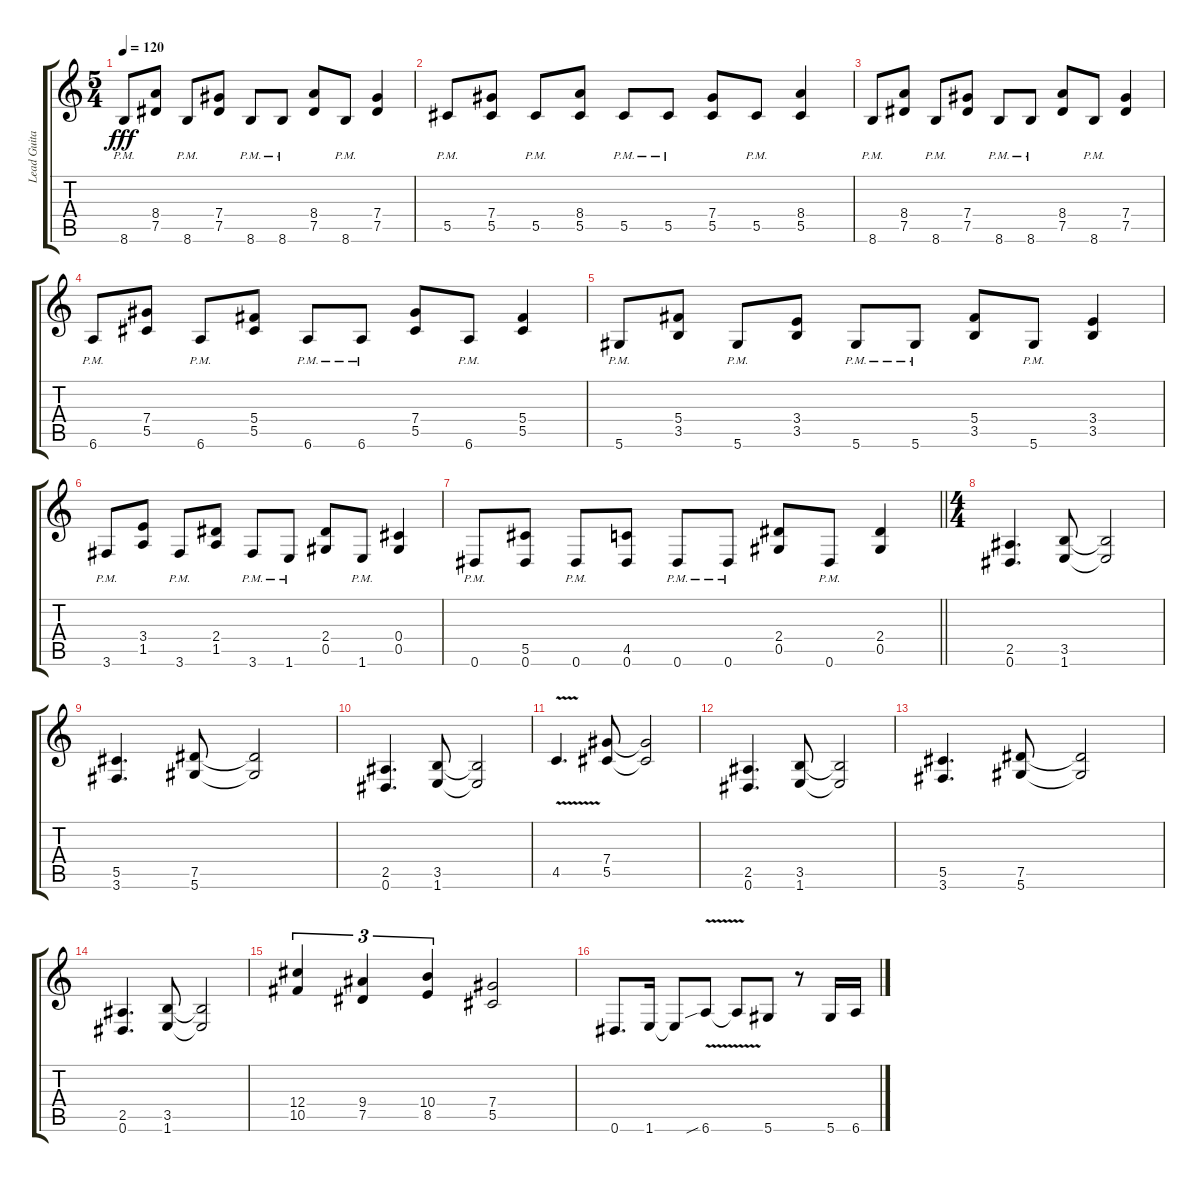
\track ("Lead Guitar" "Lead Guita") {instrument distortionguitar}
\staff {score tabs}
\tuning (Eb4 Bb3 Gb3 Db3 Ab2 Eb2) {hide}
\ts (5 4)
\tempo 120
\clef g2
\ks c
8.6{pm}.8{dy fff} (8.4 7.5).8 8.6{pm}.8 (7.4 7.5).8 8.6{pm}.8 8.6{pm}.8 (8.4 7.5).8 8.6{pm}.8 (7.4 7.5).4 |
5.5{pm}.8 (7.4 5.5).8 5.5{pm}.8 (8.4 5.5).8 5.5{pm}.8 5.5{pm}.8 (7.4 5.5).8 5.5{pm}.8 (8.4 5.5).4 |
8.6{pm}.8 (8.4 7.5).8 8.6{pm}.8 (7.4 7.5).8 8.6{pm}.8 8.6{pm}.8 (8.4 7.5).8 8.6{pm}.8 (7.4 7.5).4 |
6.6{pm}.8 (7.4 5.5).8 6.6{pm}.8 (5.4 5.5).8 6.6{pm}.8 6.6{pm}.8 (7.4 5.5).8 6.6{pm}.8 (5.4 5.5).4 |
5.6{pm}.8 (5.4 3.5).8 5.6{pm}.8 (3.4 3.5).8 5.6{pm}.8 5.6{pm}.8 (5.4 3.5).8 5.6{pm}.8 (3.4 3.5).4 |
3.6{pm}.8 (3.4 1.5).8 3.6{pm}.8 (2.4 1.5).8 3.6{pm}.8 1.6{pm}.8 (2.4 0.5).8 1.6{pm}.8 (0.4 0.5).4 |
\barLineRight lightlight
0.6{pm}.8 (5.5 0.6).8 0.6{pm}.8 (4.5 0.6).8 0.6{pm}.8 0.6{pm}.8 (2.4 0.5).8 0.6{pm}.8 (2.4 0.5).4 |
\ts (4 4)
(2.5 0.6).4{d} (3.5 1.6).8 (3.5{t} 1.6{t}).2 |
(5.5 3.6).4{d} (7.5 5.6).8 (7.5{t} 5.6{t}).2 |
(2.5 0.6).4{d} (3.5 1.6).8 (3.5{t} 1.6{t}).2 |
4.5{v}.4{d} (7.4 5.5).8 (7.4{t} 5.5{t}).2 |
(2.5 0.6).4{d} (3.5 1.6).8 (3.5{t} 1.6{t}).2 |
(5.5 3.6).4{d} (7.5 5.6).8 (7.5{t} 5.6{t}).2 |
(2.5 0.6).4{d} (3.5 1.6).8 (3.5{t} 1.6{t}).2 |
(12.4 10.5).4{tu (3 2)} (9.4 7.5).4{tu (3 2)} (10.4 8.5).4{tu (3 2)} (7.4 5.5).2 |
0.6.8{d} 1.6.16 1.6{t}.8 6.6{v sib}.8 6.6{t}.8 5.6.8 r.8 5.6.16 6.6.16
